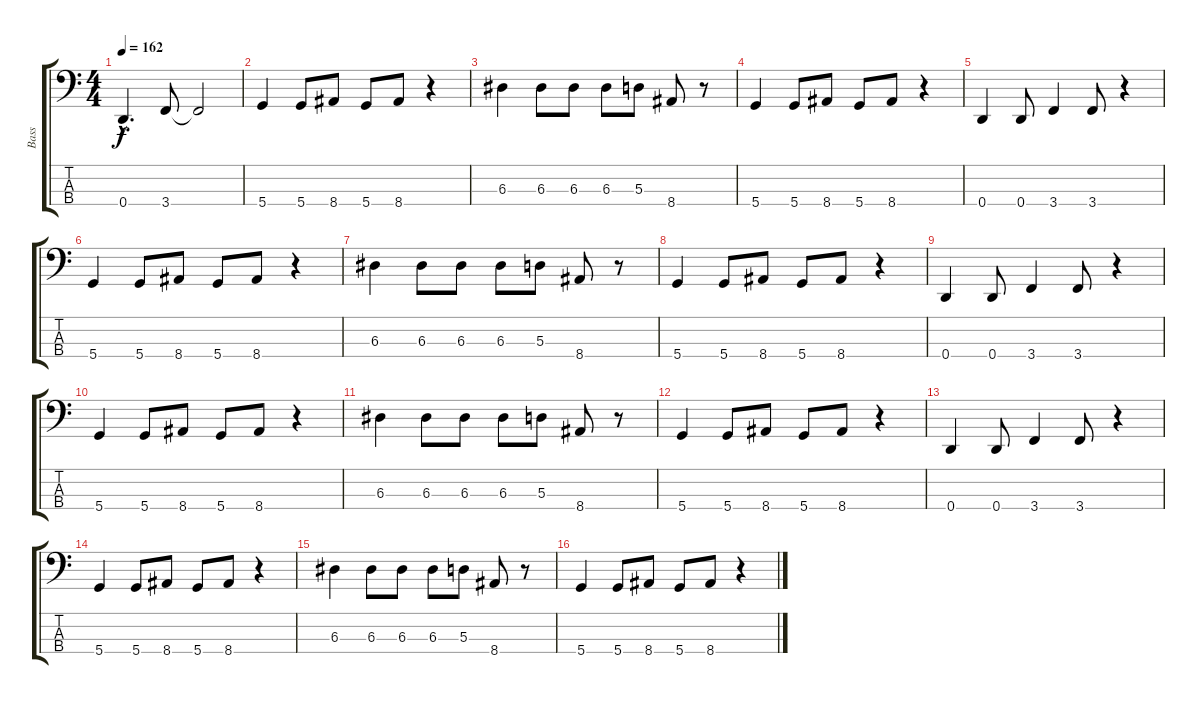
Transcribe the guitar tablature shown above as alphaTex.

\track ("Bass" "Bass") {instrument electricbassfinger}
\staff {score tabs}
\tuning (G2 D2 A1 D1) {hide}
\ts (4 4)
\tempo 162
\clef f4
\ks c
0.4{hac}.4{d dy f} 3.4.8 3.4{t}.2 |
5.4.4 5.4.8 8.4.8 5.4.8 8.4.8 r.4 |
6.3.4 6.3.8 6.3.8 6.3.8 5.3.8 8.4.8 r.8 |
5.4.4 5.4.8 8.4.8 5.4.8 8.4.8 r.4 |
0.4.4 0.4.8 3.4.4 3.4.8 r.4 |
5.4.4 5.4.8 8.4.8 5.4.8 8.4.8 r.4 |
6.3.4 6.3.8 6.3.8 6.3.8 5.3.8 8.4.8 r.8 |
5.4.4 5.4.8 8.4.8 5.4.8 8.4.8 r.4 |
0.4.4 0.4.8 3.4.4 3.4.8 r.4 |
5.4.4 5.4.8 8.4.8 5.4.8 8.4.8 r.4 |
6.3.4 6.3.8 6.3.8 6.3.8 5.3.8 8.4.8 r.8 |
5.4.4 5.4.8 8.4.8 5.4.8 8.4.8 r.4 |
0.4.4 0.4.8 3.4.4 3.4.8 r.4 |
5.4.4 5.4.8 8.4.8 5.4.8 8.4.8 r.4 |
6.3.4 6.3.8 6.3.8 6.3.8 5.3.8 8.4.8 r.8 |
5.4.4 5.4.8 8.4.8 5.4.8 8.4.8 r.4
